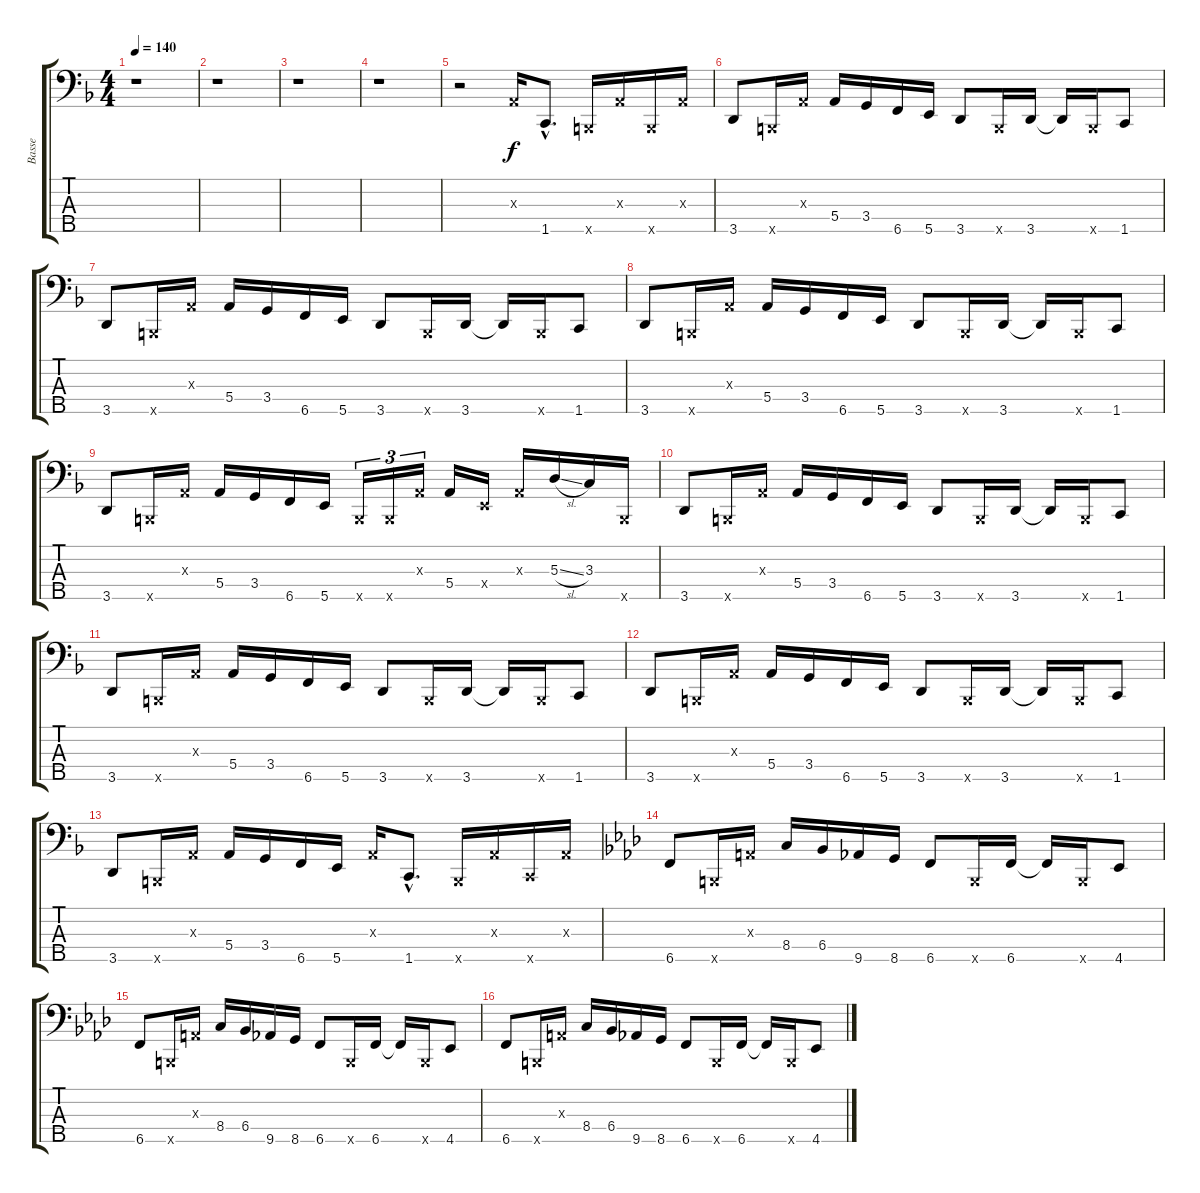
\track ("Basse" "Basse") {instrument electricbasspick}
\staff {score tabs}
\tuning (G2 D2 A1 E1 B0) {hide}
\ts (4 4)
\tempo 140
\clef f4
\ks f
r.1{dy f} |
r.1 |
r.1 |
r.1 |
r.2 0.3{x}.16 1.5{hac}.8{d} 0.5{x}.16 0.3{x}.16 0.5{x}.16 0.3{x}.16 |
3.5.8 0.5{x}.16 0.3{x}.16 5.4.16 3.4.16 6.5.16 5.5.16 3.5.8 0.5{x}.16 3.5.16 3.5{t}.16 0.5{x}.16 1.5.8 |
3.5.8 0.5{x}.16 0.3{x}.16 5.4.16 3.4.16 6.5.16 5.5.16 3.5.8 0.5{x}.16 3.5.16 3.5{t}.16 0.5{x}.16 1.5.8 |
3.5.8 0.5{x}.16 0.3{x}.16 5.4.16 3.4.16 6.5.16 5.5.16 3.5.8 0.5{x}.16 3.5.16 3.5{t}.16 0.5{x}.16 1.5.8 |
3.5.8 0.5{x}.16 0.3{x}.16 5.4.16 3.4.16 6.5.16 5.5.16 0.5{x}.16{tu (3 2)} 0.5{x}.16{tu (3 2)} 0.3{x}.16{tu (3 2)} 5.4.16 0.4{x}.16 0.3{x}.16 5.3{sl}.16 3.3.16 0.5{x}.16 |
3.5.8 0.5{x}.16 0.3{x}.16 5.4.16 3.4.16 6.5.16 5.5.16 3.5.8 0.5{x}.16 3.5.16 3.5{t}.16 0.5{x}.16 1.5.8 |
3.5.8 0.5{x}.16 0.3{x}.16 5.4.16 3.4.16 6.5.16 5.5.16 3.5.8 0.5{x}.16 3.5.16 3.5{t}.16 0.5{x}.16 1.5.8 |
3.5.8 0.5{x}.16 0.3{x}.16 5.4.16 3.4.16 6.5.16 5.5.16 3.5.8 0.5{x}.16 3.5.16 3.5{t}.16 0.5{x}.16 1.5.8 |
3.5.8 0.5{x}.16 0.3{x}.16 5.4.16 3.4.16 6.5.16 5.5.16 0.3{x}.16 1.5{hac}.8{d} 0.5{x}.16 0.3{x}.16 1.5{x}.16 0.3{x}.16 |
\ks ab
6.5.8 0.5{x}.16 0.3{x}.16 8.4.16 6.4.16 9.5.16 8.5.16 6.5.8 0.5{x}.16 6.5.16 6.5{t}.16 0.5{x}.16 4.5.8 |
6.5.8 0.5{x}.16 0.3{x}.16 8.4.16 6.4.16 9.5.16 8.5.16 6.5.8 0.5{x}.16 6.5.16 6.5{t}.16 0.5{x}.16 4.5.8 |
6.5.8 0.5{x}.16 0.3{x}.16 8.4.16 6.4.16 9.5.16 8.5.16 6.5.8 0.5{x}.16 6.5.16 6.5{t}.16 0.5{x}.16 4.5.8
